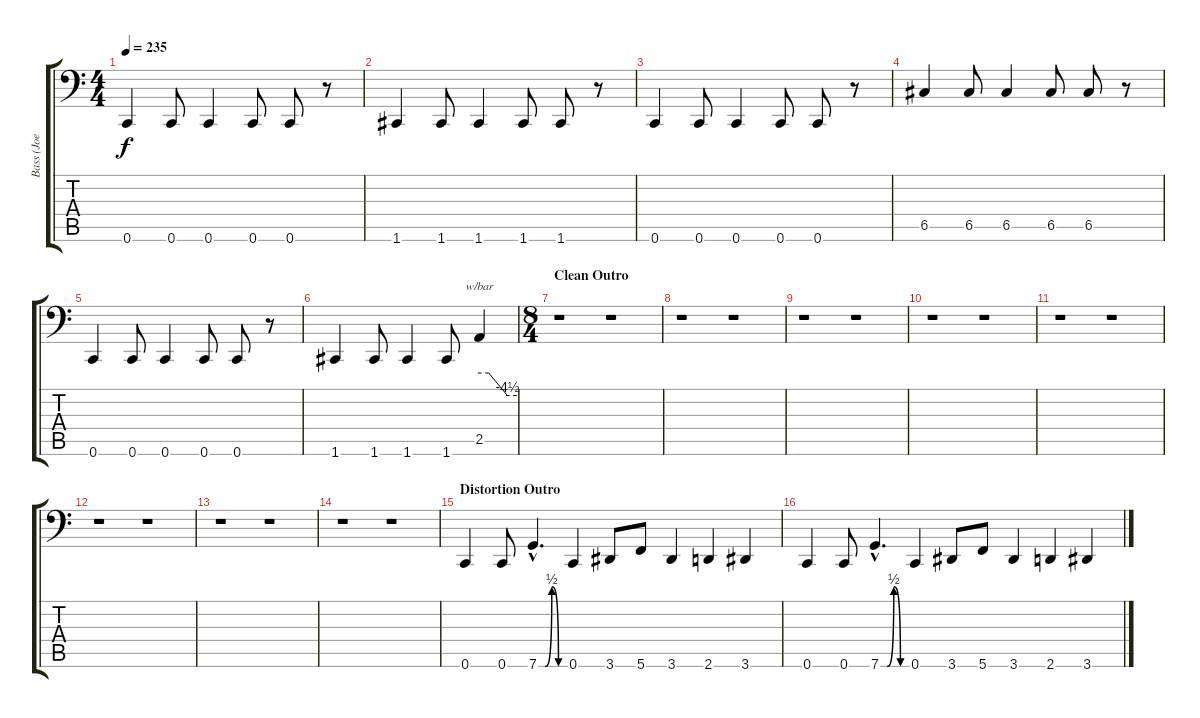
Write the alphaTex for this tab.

\track ("Bass (Joe P.)" "Bass (Joe ") {instrument electricbasspick}
\staff {score tabs}
\tuning (D3 A2 F2 C2 G1 C1) {hide}
\ts (4 4)
\tempo 235
\clef f4
\ks c
0.6.4{dy f} 0.6.8 0.6.4 0.6.8 0.6.8 r.8 |
1.6.4 1.6.8 1.6.4 1.6.8 1.6.8 r.8 |
0.6.4 0.6.8 0.6.4 0.6.8 0.6.8 r.8 |
6.5.4 6.5.8 6.5.4 6.5.8 6.5.8 r.8 |
0.6.4 0.6.8 0.6.4 0.6.8 0.6.8 r.8 |
1.6.4 1.6.8 1.6.4 1.6.8 2.5.4{tbe (custom default 0 0 15 0 45 -18 60 -18)} |
\ts (8 4)
\section ("" "Clean Outro")
r.1 r.1 |
r.1 r.1 |
r.1 r.1 |
r.1 r.1 |
r.1 r.1 |
r.1 r.1 |
r.1 r.1 |
r.1 r.1 |
\section ("" "Distortion Outro")
0.6.4 0.6.8 7.6{be (custom 0 0 15 0 30 2 45 0 60 0) hac}.4{d} 0.6.4 3.6.8 5.6.8 3.6.4 2.6.4 3.6.4 |
0.6.4 0.6.8 7.6{be (custom 0 0 15 0 30 2 45 0 60 0) hac}.4{d} 0.6.4 3.6.8 5.6.8 3.6.4 2.6.4 3.6.4
